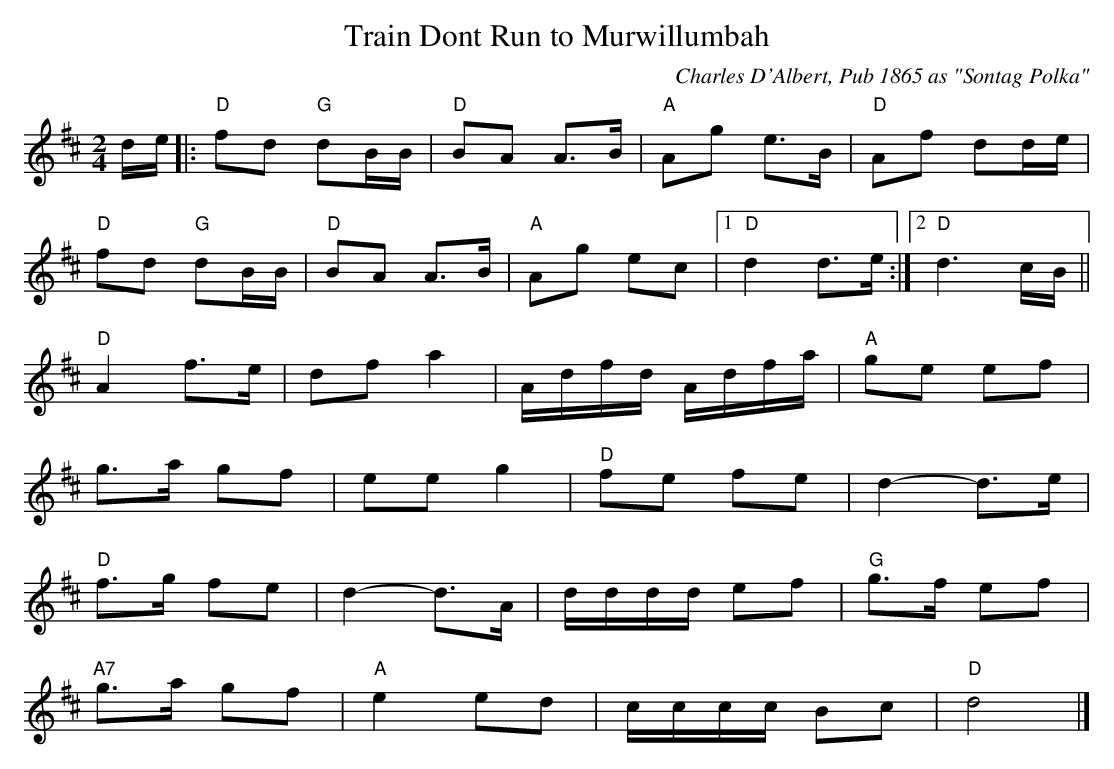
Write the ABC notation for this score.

X:1
T:Train Dont Run to Murwillumbah
C:Charles D'Albert, Pub 1865 as "Sontag Polka"
K:D
M:2/4
L:1/8
d/e/|:"D"fd "G"dB/B/|"D"BA A>B|"A"Ag e>B|"D"Af dd/e/|
"D"fd "G"dB/B/|"D"BA A>B|"A"Ag ec|1"D"d2d>e:|2"D"d3c/B/||
"D"A2f>e|dfa2|A/d/f/d/ A/d/f/a/|"A"ge ef|
g>a gf|eeg2|"D"fe fe|d2-d>e|
"D"f>g fe|d2-d>A|d/d/d/d/ ef|"G"g>f ef|
"A7"g>a gf|"A"e2ed|c/c/c/c/ Bc|"D"d4|]
